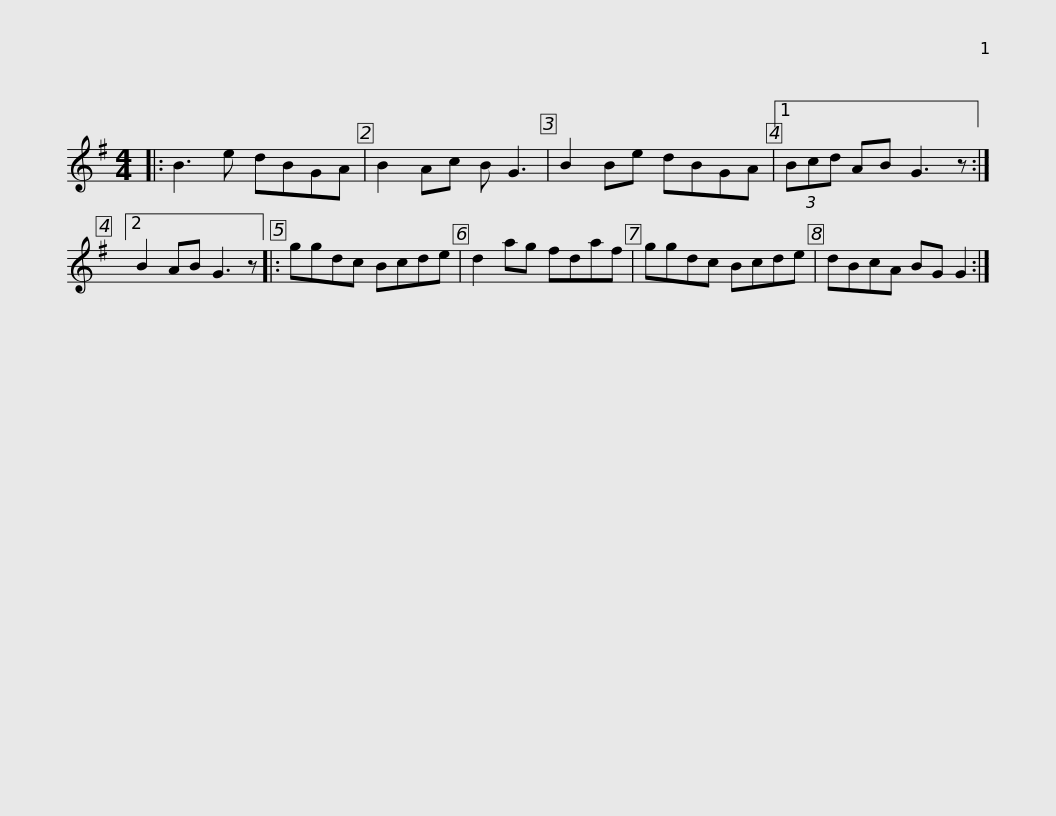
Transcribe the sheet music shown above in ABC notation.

X:1
L:1/8
M:4/4
I:linebreak $
K:G
V:1 treble
V:1
|: B3 e dBGA | B2 Ac B G3 | B2 Be dBGA |1 (3Bcd AB G3 z :|2 B2 AB G3 z |: %5
 ggdc Bcde |$ d2 ag fdaf | ggdc Bcde | dBcA BG G2 :| %9
